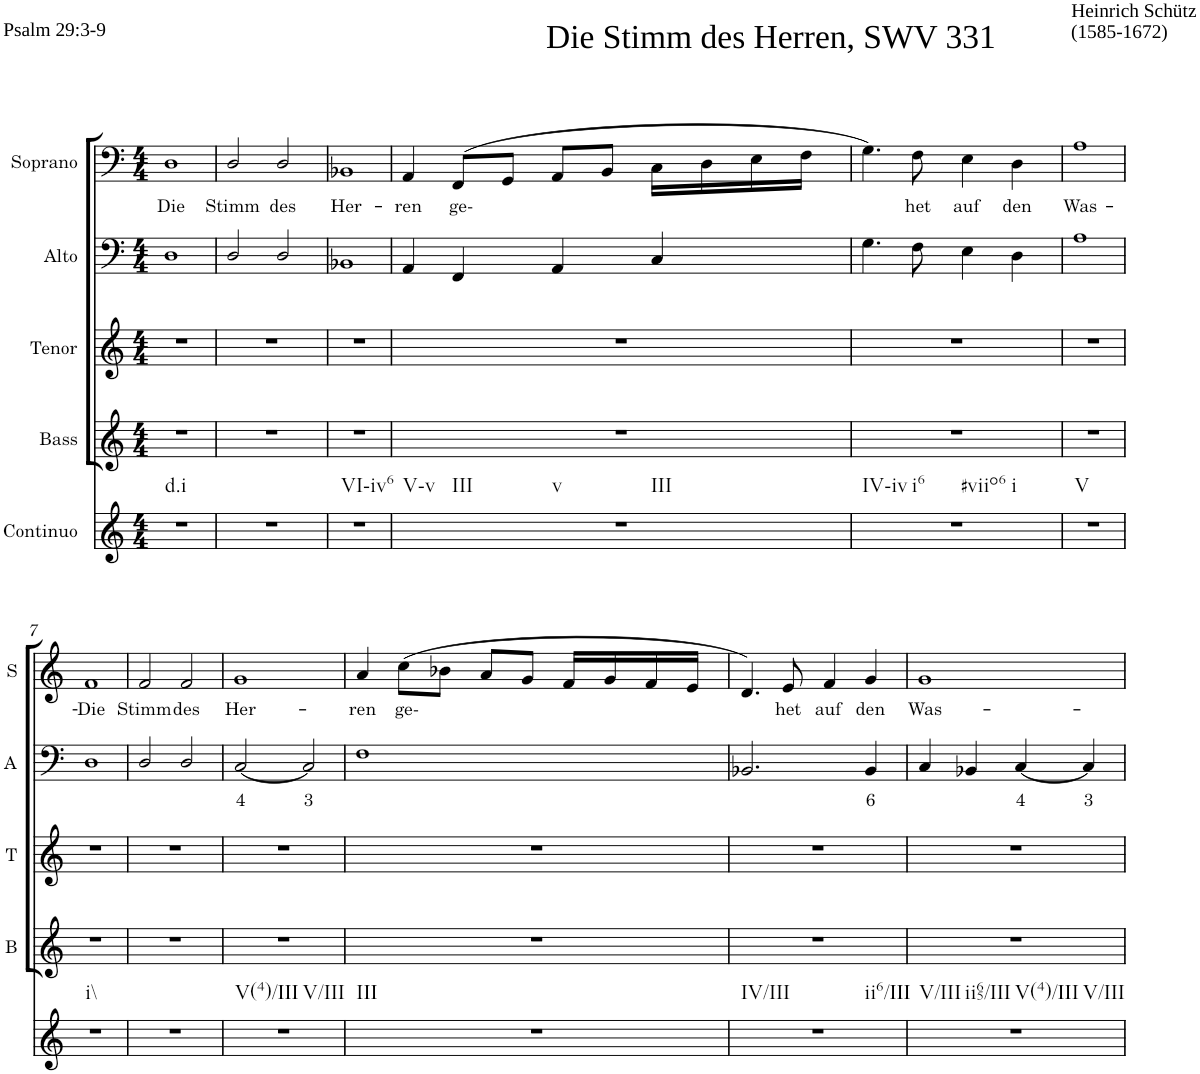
**kern	**kern	**kern	**kern	**text	**kern	**text
*part5	*part4	*part3	*part2	*part2	*part1	*part1
*staff5	*staff4	*staff3	*staff2	*staff2	*staff1	*staff1
*I"Continuo	*I"Bass	*I"Tenor	*I"Alto	*	*I"Soprano	*
*	*I'B	*I'T	*I'A	*	*I'S	*
*clefG2	*clefG2	*clefG2	*clefF4	*	*clefF4	*
*k[]	*k[]	*k[]	*k[]	*	*k[]	*
*M4/4	*M4/4	*M4/4	*M4/4	*	*M4/4	*
=1	=1	=1	=1	=1	=1	=1
!	!	!	!	!	!LO:TX:a:t=Psalm 29&colon;3-9	!
!	!	!	!	!	!LO:TX:a:t=Die Stimm des Herren, SWV 331	!
!	!	!	!	!	!LO:TX:a:t=Heinrich Schütz	!
!	!	!	!	!	!LO:TX:a:t=(1585-1672)	!
!LO:TX:b:t=d.i	!	!	!	!	!	!
!	!	!	!	!	!	!LO:LY:b
1r	1r	1r	1D	.	1D	Die
=2	=2	=2	=2	=2	=2	=2
!	!	!	!	!	!	!LO:LY:b
1r	1r	1r	2D/	.	2D/	Stimm
!	!	!	!	!	!	!LO:LY:b
.	.	.	2D/	.	2D/	des
=3	=3	=3	=3	=3	=3	=3
!LO:TX:b:t=VI-iv6	!	!	!	!	!	!
!	!	!	!	!	!	!LO:LY:b
1r	1r	1r	1BB-X	.	1BB-X	Her-
=4	=4	=4	=4	=4	=4	=4
!LO:TX:b:t=V-v	!	!	!	!	!	!
!LO:TX:b:t=III	!	!	!	!	!	!
!LO:TX:b:t=v	!	!	!	!	!	!
!LO:TX:b:t=III	!	!	!	!	!	!
!	!	!	!	!	!	!LO:LY:b
1r	1r	1r	4AA/	.	4AA/	ren
!	!	!	!	!	!	!LO:LY:b
.	.	.	4FF/	.	(8FF/L	ge-
.	.	.	.	.	8GG/J	.
.	.	.	4AA/	.	8AA/L	.
.	.	.	.	.	8BB/J	.
.	.	.	4C/	.	16C\LL	.
.	.	.	.	.	16D\	.
.	.	.	.	.	16E\	.
.	.	.	.	.	16F\JJ	.
=5	=5	=5	=5	=5	=5	=5
!LO:TX:b:t=IV-iv	!	!	!	!	!	!
!LO:TX:b:t=i6	!	!	!	!	!	!
!LO:TX:b:t=#viio6	!	!	!	!	!	!
!LO:TX:b:t=i	!	!	!	!	!	!
1r	1r	1r	4.G\	.	4.G\)	.
!	!	!	!	!	!	!LO:LY:b
.	.	.	8F\	.	8F\	het
!	!	!	!	!	!	!LO:LY:b
.	.	.	4E\	.	4E\	auf
!	!	!	!	!	!	!LO:LY:b
.	.	.	4D\	.	4D\	den
=6	=6	=6	=6	=6	=6	=6
!LO:TX:b:t=V	!	!	!	!	!	!
!	!	!	!	!	!	!LO:LY:b
1r	1r	1r	1A	.	1A	Was-
!!LO:LB:g=z
=7	=7	=7	=7	=7	=7	=7
!LO:TX:b:t=i\\	!	!	!	!	!	!
!	!	!	!	!	!	!LO:LY:b
1r	1r	1r	1D	.	1f	Die
=8	=8	=8	=8	=8	=8	=8
!	!	!	!	!	!	!LO:LY:b
1r	1r	1r	2D/	.	2f/	Stimm
!	!	!	!	!	!	!LO:LY:b
.	.	.	2D/	.	2f/	des
=9	=9	=9	=9	=9	=9	=9
!LO:TX:b:t=V(4)/III	!	!	!	!	!	!
!LO:TX:b:t=V/III	!	!	!	!	!	!
!	!	!	!	!LO:LY:b	!	!LO:LY:b
1r	1r	1r	[2C/	4	1g	Her-
!	!	!	!	!LO:LY:b	!	!
.	.	.	2C/]	3	.	.
=10	=10	=10	=10	=10	=10	=10
!LO:TX:b:t=III	!	!	!	!	!	!
!	!	!	!	!	!	!LO:LY:b
1r	1r	1r	1F	.	4a/	ren
!	!	!	!	!	!	!LO:LY:b
.	.	.	.	.	(8cc\L	ge-
.	.	.	.	.	8b-X\J	.
.	.	.	.	.	8a/L	.
.	.	.	.	.	8g/J	.
.	.	.	.	.	16f/LL	.
.	.	.	.	.	16g/	.
.	.	.	.	.	16f/	.
.	.	.	.	.	16e/JJ	.
=11	=11	=11	=11	=11	=11	=11
!LO:TX:b:t=IV/III	!	!	!	!	!	!
!LO:TX:b:t=ii6/III	!	!	!	!	!	!
1r	1r	1r	2.BB-X/	.	4.d/)	.
!	!	!	!	!	!	!LO:LY:b
.	.	.	.	.	8e/	het
!	!	!	!	!	!	!LO:LY:b
.	.	.	.	.	4f/	auf
!	!	!	!	!LO:LY:b	!	!LO:LY:b
.	.	.	4BB-/	6	4g/	den
=12	=12	=12	=12	=12	=12	=12
!LO:TX:b:t=V/III	!	!	!	!	!	!
!LO:TX:b:t=ii65/III	!	!	!	!	!	!
!LO:TX:b:t=V(4)/III	!	!	!	!	!	!
!LO:TX:b:t=V/III	!	!	!	!	!	!
!	!	!	!	!	!	!LO:LY:b
1r	1r	1r	4C/	.	1g	Was-
.	.	.	4BB-X/	.	.	.
!	!	!	!	!LO:LY:b	!	!
.	.	.	[4C/	4	.	.
!	!	!	!	!LO:LY:b	!	!
.	.	.	4C/]	3	.	.
=	=	=	=	=	=	=
*-	*-	*-	*-	*-	*-	*-
